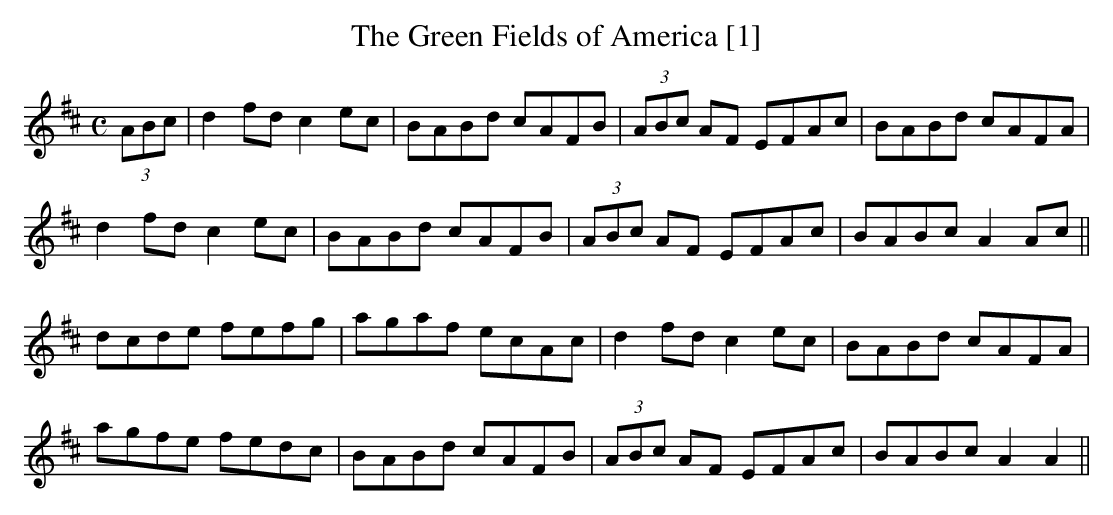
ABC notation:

X:1
T:Green Fields of America [1], The
M:C
L:1/8
K:D
(3ABc|d2 fd c2 ec|BABd cAFB|(3ABc AF EFAc|BABd cAFA|
d2 fd c2 ec|BABd cAFB|(3ABc AF EFAc|BABc A2 Ac||
dcde fefg|agaf ecAc|d2 fd c2 ec|BABd cAFA|
agfe fedc|BABd cAFB|(3ABc AF EFAc|BABc A2A2||
